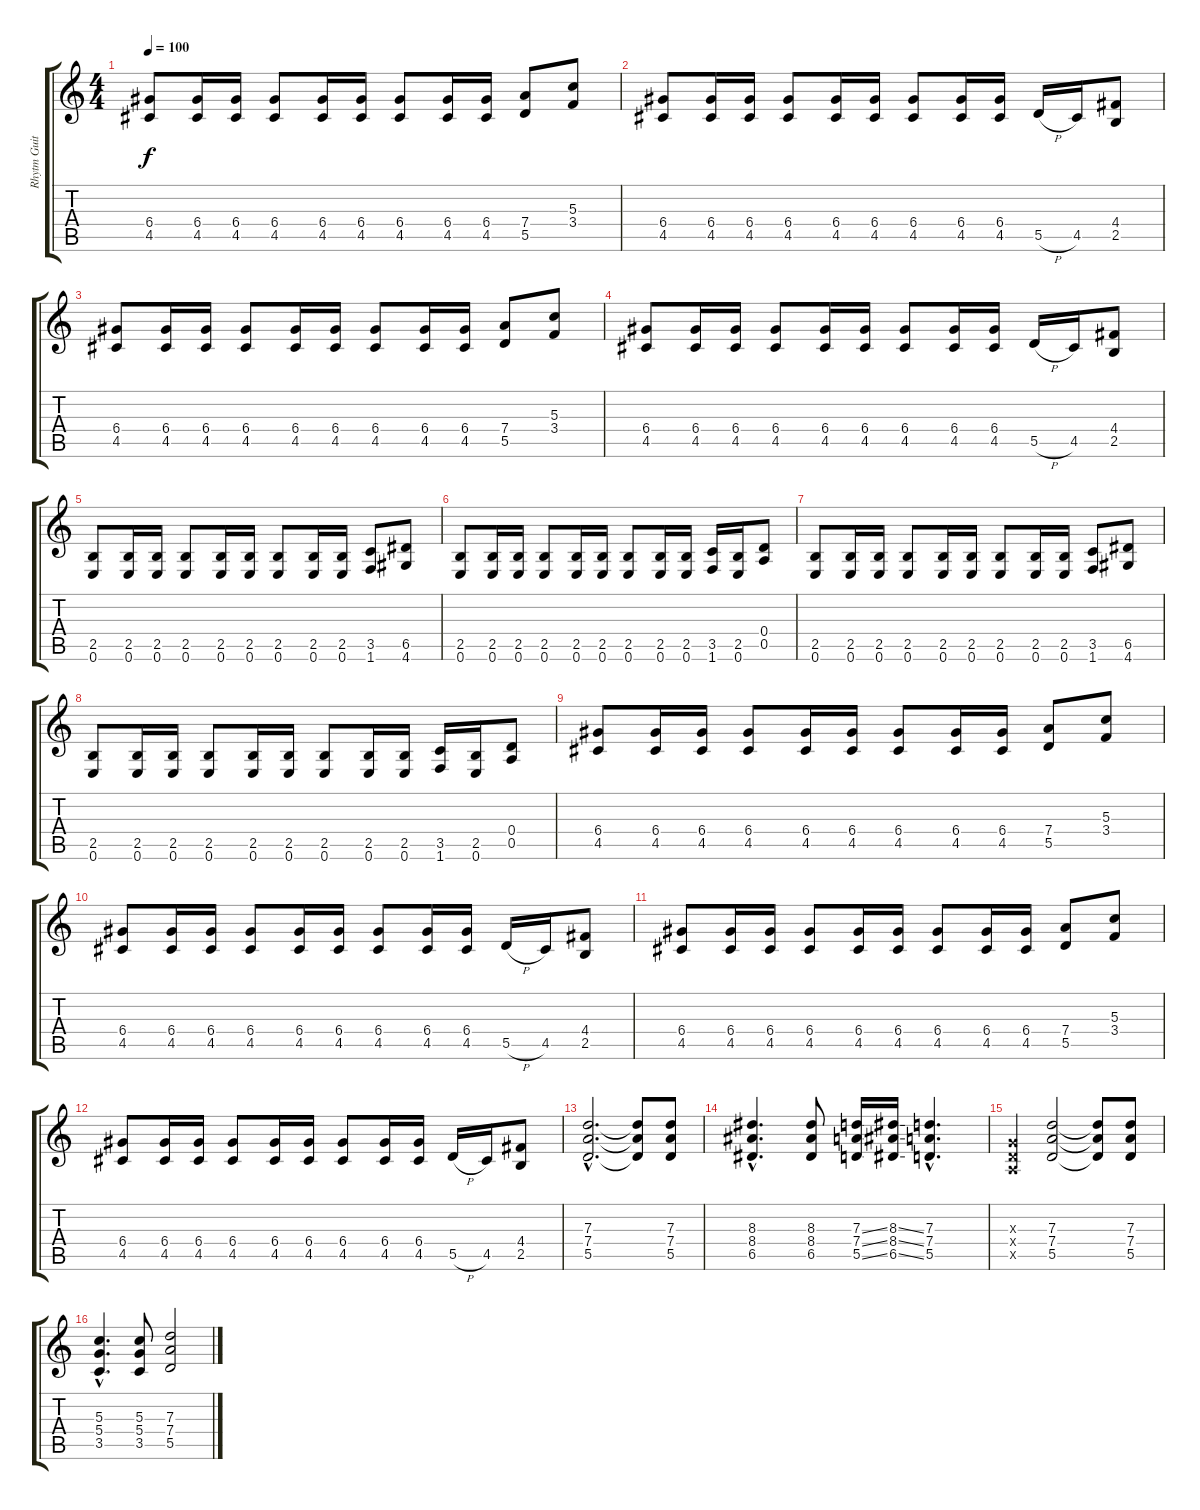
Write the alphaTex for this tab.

\track ("Rhytm Guitar" "Rhytm Guit") {instrument distortionguitar}
\staff {score tabs}
\tuning (E4 B3 G3 D3 A2 E2) {hide}
\ts (4 4)
\tempo 100
\clef g2
\ks c
(6.4 4.5).8{dy f} (6.4 4.5).16 (6.4 4.5).16 (6.4 4.5).8 (6.4 4.5).16 (6.4 4.5).16 (6.4 4.5).8 (6.4 4.5).16 (6.4 4.5).16 (7.4 5.5).8 (5.3 3.4).8 |
(6.4 4.5).8 (6.4 4.5).16 (6.4 4.5).16 (6.4 4.5).8 (6.4 4.5).16 (6.4 4.5).16 (6.4 4.5).8 (6.4 4.5).16 (6.4 4.5).16 5.5{h}.16 4.5.16 (4.4 2.5).8 |
(6.4 4.5).8 (6.4 4.5).16 (6.4 4.5).16 (6.4 4.5).8 (6.4 4.5).16 (6.4 4.5).16 (6.4 4.5).8 (6.4 4.5).16 (6.4 4.5).16 (7.4 5.5).8 (5.3 3.4).8 |
(6.4 4.5).8 (6.4 4.5).16 (6.4 4.5).16 (6.4 4.5).8 (6.4 4.5).16 (6.4 4.5).16 (6.4 4.5).8 (6.4 4.5).16 (6.4 4.5).16 5.5{h}.16 4.5.16 (4.4 2.5).8 |
(2.5 0.6).8 (2.5 0.6).16 (2.5 0.6).16 (2.5 0.6).8 (2.5 0.6).16 (2.5 0.6).16 (2.5 0.6).8 (2.5 0.6).16 (2.5 0.6).16 (3.5 1.6).8 (6.5 4.6).8 |
(2.5 0.6).8 (2.5 0.6).16 (2.5 0.6).16 (2.5 0.6).8 (2.5 0.6).16 (2.5 0.6).16 (2.5 0.6).8 (2.5 0.6).16 (2.5 0.6).16 (3.5 1.6).16 (2.5 0.6).16 (0.4 0.5).8 |
(2.5 0.6).8 (2.5 0.6).16 (2.5 0.6).16 (2.5 0.6).8 (2.5 0.6).16 (2.5 0.6).16 (2.5 0.6).8 (2.5 0.6).16 (2.5 0.6).16 (3.5 1.6).8 (6.5 4.6).8 |
(2.5 0.6).8 (2.5 0.6).16 (2.5 0.6).16 (2.5 0.6).8 (2.5 0.6).16 (2.5 0.6).16 (2.5 0.6).8 (2.5 0.6).16 (2.5 0.6).16 (3.5 1.6).16 (2.5 0.6).16 (0.4 0.5).8 |
(6.4 4.5).8 (6.4 4.5).16 (6.4 4.5).16 (6.4 4.5).8 (6.4 4.5).16 (6.4 4.5).16 (6.4 4.5).8 (6.4 4.5).16 (6.4 4.5).16 (7.4 5.5).8 (5.3 3.4).8 |
(6.4 4.5).8 (6.4 4.5).16 (6.4 4.5).16 (6.4 4.5).8 (6.4 4.5).16 (6.4 4.5).16 (6.4 4.5).8 (6.4 4.5).16 (6.4 4.5).16 5.5{h}.16 4.5.16 (4.4 2.5).8 |
(6.4 4.5).8 (6.4 4.5).16 (6.4 4.5).16 (6.4 4.5).8 (6.4 4.5).16 (6.4 4.5).16 (6.4 4.5).8 (6.4 4.5).16 (6.4 4.5).16 (7.4 5.5).8 (5.3 3.4).8 |
(6.4 4.5).8 (6.4 4.5).16 (6.4 4.5).16 (6.4 4.5).8 (6.4 4.5).16 (6.4 4.5).16 (6.4 4.5).8 (6.4 4.5).16 (6.4 4.5).16 5.5{h}.16 4.5.16 (4.4 2.5).8 |
(7.3{hac} 7.4{hac} 5.5{hac}).2{d} (7.3{t} 7.4{t} 5.5{t}).8 (7.3 7.4 5.5).8 |
(8.3{hac} 8.4{hac} 6.5{hac}).4{d} (8.3 8.4 6.5).8 (7.3{ss} 7.4{ss} 5.5{ss}).16 (8.3{ss} 8.4{ss} 6.5{ss}).16 (7.3{hac} 7.4{hac} 5.5{hac}).4{d} |
(0.3{x} 0.4{x} 0.5{x}).4 (7.3 7.4 5.5).2 (7.3{t} 7.4{t} 5.5{t}).8 (7.3 7.4 5.5).8 |
(5.3{hac} 5.4{hac} 3.5{hac}).4{d} (5.3 5.4 3.5).8 (7.3 7.4 5.5).2
